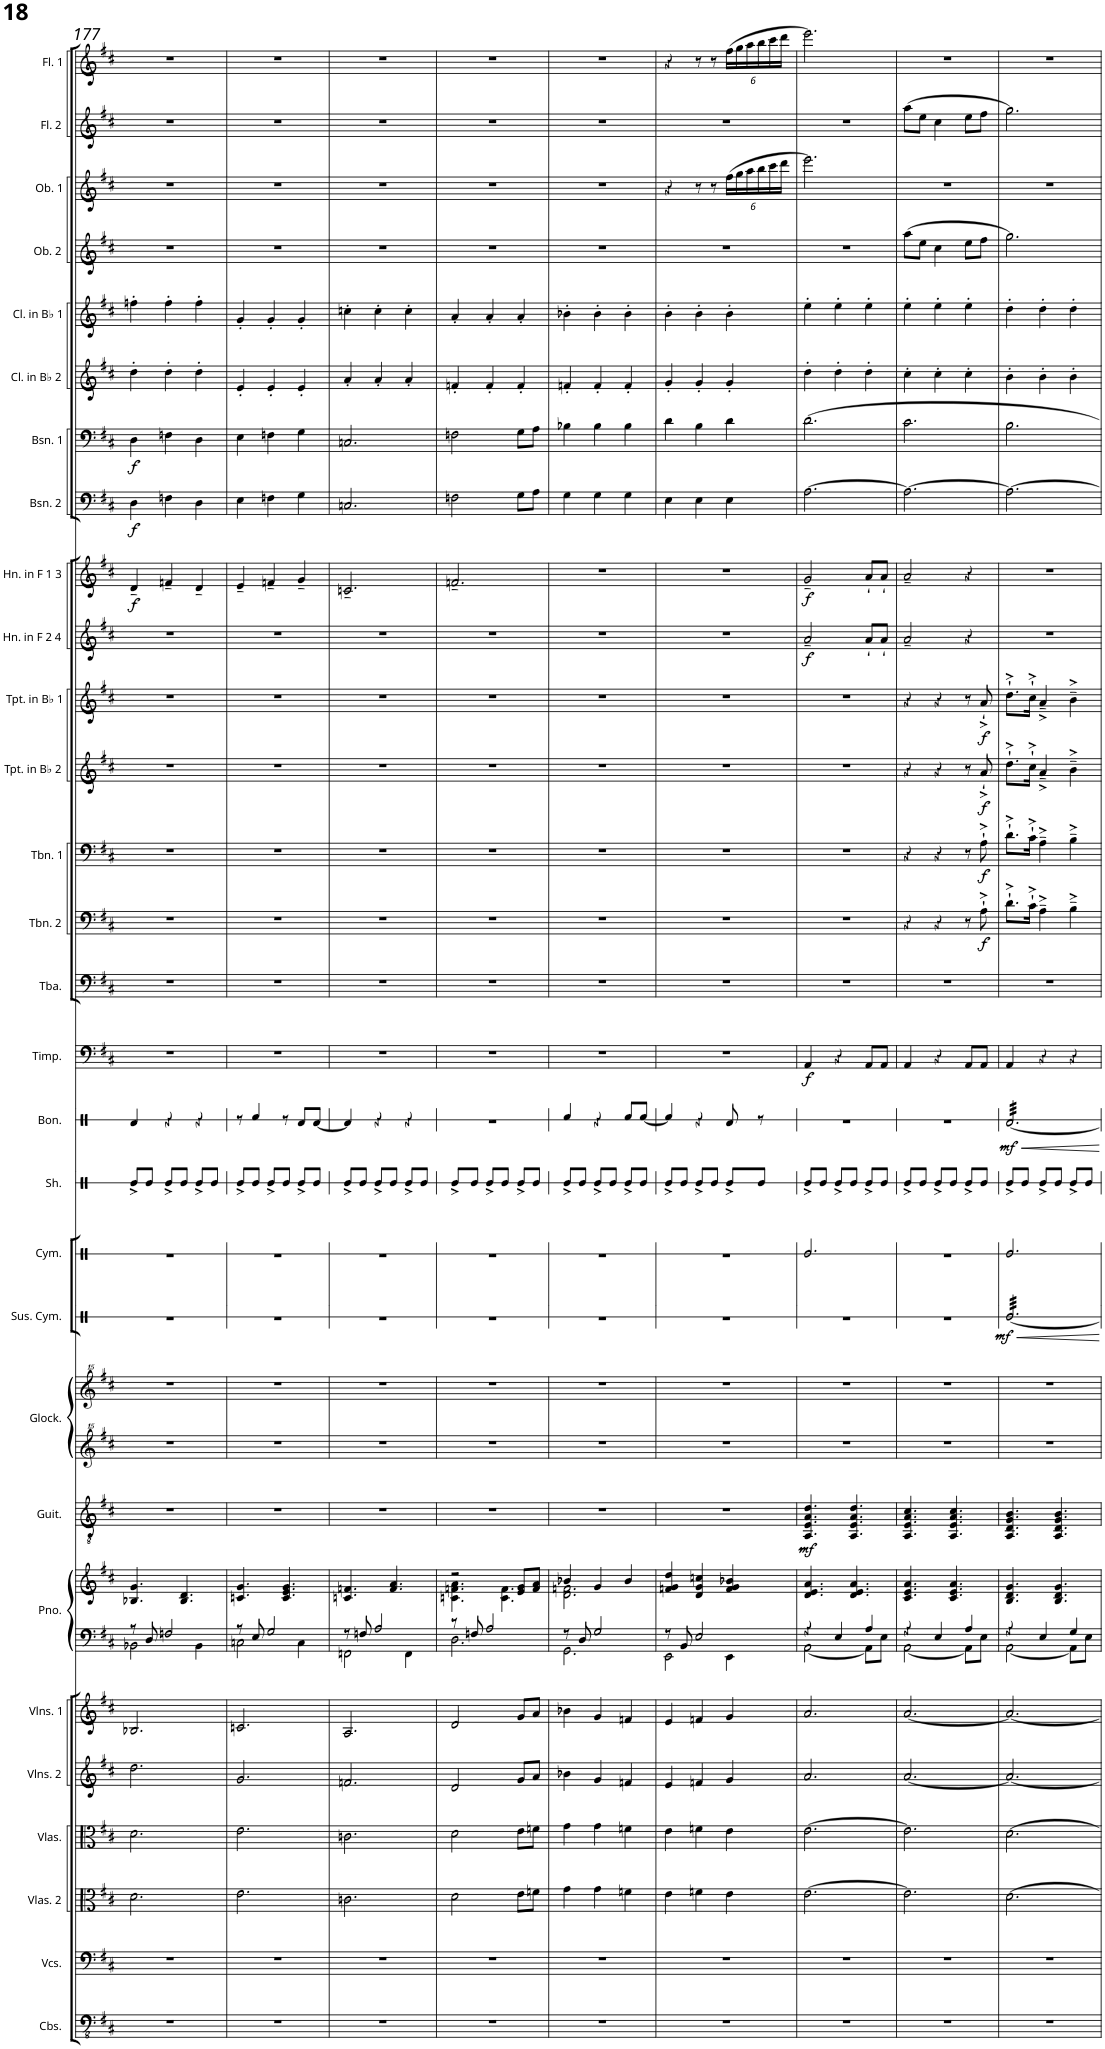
**kern	**kern	**kern	**kern	**kern	**kern	**kern	**kern	**kern	**dynam	**kern	**kern	**kern	**dynam	**kern	**kern	**kern	**dynam	**kern	**dynam	**kern	**kern	**dynam	**kern	**dynam	**kern	**dynam	**kern	**dynam	**kern	**dynam	**kern	**dynam	**kern	**dynam	**kern	**dynam	**kern	**kern	**kern	**kern	**kern	**kern
*part29	*part28	*part27	*part26	*part25	*part24	*part23	*part23	*part22	*part22	*part21	*part21	*part20	*part20	*part19	*part18	*part17	*part17	*part16	*part16	*part15	*part14	*part14	*part13	*part13	*part12	*part12	*part11	*part11	*part10	*part10	*part9	*part9	*part8	*part8	*part7	*part7	*part6	*part5	*part4	*part3	*part2	*part1
*staff31	*staff30	*staff29	*staff28	*staff27	*staff26	*staff25	*staff24	*staff23	*staff23	*staff22	*staff21	*staff20	*staff20	*staff19	*staff18	*staff17	*staff17	*staff16	*staff16	*staff15	*staff14	*staff14	*staff13	*staff13	*staff12	*staff12	*staff11	*staff11	*staff10	*staff10	*staff9	*staff9	*staff8	*staff8	*staff7	*staff7	*staff6	*staff5	*staff4	*staff3	*staff2	*staff1
*I"Contrabasses	*I"Violoncellos	*I"Violas 2	*I"Violas	*I"Violins 2	*I"Violins 1	*I"Piano	*	*I"Classical Guitar	*	*I"Glockenspiel	*	*I"Suspended Cymbal	*	*I"Cymbals	*I"Shaker	*I"Bongos	*	*I"Timpani	*	*I"Tuba	*I"Trombone 2	*	*I"Trombone 1	*	*I"Trumpet in Bb 2	*	*I"Trumpet in Bb 1	*	*I"Horn in F 2 &amp; 4	*	*I"Horn in F 1 &amp; 3	*	*I"Bassoon 2	*	*I"Bassoon 1	*	*I"Clarinet in Bb 2	*I"Clarinet in Bb 1	*I"Oboe 2	*I"Oboe 1	*I"Flute 2	*I"Flute 1
*I'Cbs.	*I'Vcs.	*I'Vlas. 2	*I'Vlas.	*I'Vlns. 2	*I'Vlns. 1	*I'Pno.	*	*I'Guit.	*	*I'Glock.	*	*I'Sus. Cym.	*	*I'Cym.	*I'Sh.	*I'Bon.	*	*I'Timp.	*	*I'Tba.	*I'Tbn. 2	*	*I'Tbn. 1	*	*I'Tpt. in Bb 2	*	*I'Tpt. in Bb 1	*	*I'Hn. in F 2 4	*	*I'Hn. in F 1 3	*	*I'Bsn. 2	*	*I'Bsn. 1	*	*I'Cl. in Bb 2	*I'Cl. in Bb 1	*I'Ob. 2	*I'Ob. 1	*I'Fl. 2	*I'Fl. 1
!!LO:PB:g=z
*clefFv4	*clefF4	*clefC3	*clefC3	*clefG2	*clefG2	*clefF4	*clefG2	*clefGv2	*	*clefG^^2	*clefG^^2	*clefX	*	*clefX	*clefX	*clefX	*	*clefF4	*	*clefF4	*clefF4	*	*clefF4	*	*clefG2	*	*clefG2	*	*clefG2	*	*clefG2	*	*clefF4	*	*clefF4	*	*clefG2	*clefG2	*clefG2	*clefG2	*clefG2	*clefG2
*	*	*	*	*	*	*	*	*	*	*	*	*	*	*	*	*	*	*	*	*	*	*	*	*	*Trd1c2	*	*Trd1c2	*	*Trd4c7	*	*Trd4c7	*	*	*	*	*	*Trd1c2	*Trd1c2	*	*	*	*
*k[f#c#]	*k[f#c#]	*k[f#c#]	*k[f#c#]	*k[f#c#]	*k[f#c#]	*k[f#c#]	*k[f#c#]	*k[f#c#]	*	*k[f#c#]	*k[f#c#]	*k[]	*	*k[]	*k[]	*k[]	*	*k[f#c#]	*	*k[f#c#]	*k[f#c#]	*	*k[f#c#]	*	*k[f#c#]	*	*k[f#c#]	*	*k[f#c#]	*	*k[f#c#]	*	*k[f#c#]	*	*k[f#c#]	*	*k[f#c#]	*k[f#c#]	*k[f#c#]	*k[f#c#]	*k[f#c#]	*k[f#c#]
*M3/4	*M3/4	*M3/4	*M3/4	*M3/4	*M3/4	*M3/4	*M3/4	*M3/4	*	*M3/4	*M3/4	*M3/4	*	*M3/4	*M3/4	*M3/4	*	*M3/4	*	*M3/4	*M3/4	*	*M3/4	*	*M3/4	*	*M3/4	*	*M3/4	*	*M3/4	*	*M3/4	*	*M3/4	*	*M3/4	*M3/4	*M3/4	*M3/4	*M3/4	*M3/4
=177	=177	=177	=177	=177	=177	=177	=177	=177	=177	=177	=177	=177	=177	=177	=177	=177	=177	=177	=177	=177	=177	=177	=177	=177	=177	=177	=177	=177	=177	=177	=177	=177	=177	=177	=177	=177	=177	=177	=177	=177	=177	=177
*	*	*	*	*	*	*^	*	*	*	*	*	*	*	*	*	*	*	*	*	*	*	*	*	*	*	*	*	*	*	*	*	*	*	*	*	*	*	*	*	*	*	*
!	!	!	!	!	!	!	!	!	!	!	!	!	!	!	!	!	!	!	!	!	!	!	!	!	!	!	!	!	!	!	!	!	!LO:DY:b	!	!LO:DY:b	!	!LO:DY:b	!	!	!	!	!	!
2.r	2.r	2.d\	2.d\	2.dd\	2.B-X/	8r	2BB-X\	4.B-X/ 4.g/	2.r	.	2.r	2.r	2.r	.	2.r	8Re^/L	4Rd/	.	2.r	.	2.r	2.r	.	2.r	.	2.r	.	2.r	.	2.r	.	4d~/	f	4D\	f	4D\	f	4dd'\	4ffn'\	2.r	2.r	2.r	2.r
.	.	.	.	.	.	8D/	.	.	.	.	.	.	.	.	.	8Re/J	.	.	.	.	.	.	.	.	.	.	.	.	.	.	.	.	.	.	.	.	.	.	.	.	.	.	.
.	.	.	.	.	.	2Fn/	.	.	.	.	.	.	.	.	.	8Re^/L	4r	.	.	.	.	.	.	.	.	.	.	.	.	.	.	4fn~/	.	4Fn\	.	4Fn\	.	4dd'\	4ff'\	.	.	.	.
.	.	.	.	.	.	.	.	4.B-/ 4.d/	.	.	.	.	.	.	.	8Re/J	.	.	.	.	.	.	.	.	.	.	.	.	.	.	.	.	.	.	.	.	.	.	.	.	.	.	.
.	.	.	.	.	.	.	4BB-\	.	.	.	.	.	.	.	.	8Re^/L	4r	.	.	.	.	.	.	.	.	.	.	.	.	.	.	4d~/	.	4D\	.	4D\	.	4dd'\	4ff'\	.	.	.	.
.	.	.	.	.	.	.	.	.	.	.	.	.	.	.	.	8Re/J	.	.	.	.	.	.	.	.	.	.	.	.	.	.	.	.	.	.	.	.	.	.	.	.	.	.	.
=178	=178	=178	=178	=178	=178	=178	=178	=178	=178	=178	=178	=178	=178	=178	=178	=178	=178	=178	=178	=178	=178	=178	=178	=178	=178	=178	=178	=178	=178	=178	=178	=178	=178	=178	=178	=178	=178	=178	=178	=178	=178	=178	=178
2.r	2.r	2.e\	2.e\	2.g/	2.cn/	8r	2Cn\	4.cn/ 4.g/	2.r	.	2.r	2.r	2.r	.	2.r	8Re^/L	8r	.	2.r	.	2.r	2.r	.	2.r	.	2.r	.	2.r	.	2.r	.	4e~/	.	4E\	.	4E\	.	4e'/	4g'/	2.r	2.r	2.r	2.r
.	.	.	.	.	.	8E/	.	.	.	.	.	.	.	.	.	8Re/J	4Rf/	.	.	.	.	.	.	.	.	.	.	.	.	.	.	.	.	.	.	.	.	.	.	.	.	.	.
.	.	.	.	.	.	2G/	.	.	.	.	.	.	.	.	.	8Re^/L	.	.	.	.	.	.	.	.	.	.	.	.	.	.	.	4fn~/	.	4Fn\	.	4Fn\	.	4e'/	4g'/	.	.	.	.
.	.	.	.	.	.	.	.	4.c/ 4.e/ 4.g/	.	.	.	.	.	.	.	8Re/J	8r	.	.	.	.	.	.	.	.	.	.	.	.	.	.	.	.	.	.	.	.	.	.	.	.	.	.
.	.	.	.	.	.	.	4C\	.	.	.	.	.	.	.	.	8Re^/L	8Rd/L	.	.	.	.	.	.	.	.	.	.	.	.	.	.	4g~/	.	4G\	.	4G\	.	4e'/	4g'/	.	.	.	.
.	.	.	.	.	.	.	.	.	.	.	.	.	.	.	.	8Re/J	[8Rd/J	.	.	.	.	.	.	.	.	.	.	.	.	.	.	.	.	.	.	.	.	.	.	.	.	.	.
=179	=179	=179	=179	=179	=179	=179	=179	=179	=179	=179	=179	=179	=179	=179	=179	=179	=179	=179	=179	=179	=179	=179	=179	=179	=179	=179	=179	=179	=179	=179	=179	=179	=179	=179	=179	=179	=179	=179	=179	=179	=179	=179	=179
2.r	2.r	2.cn\	2.cn\	2.fn/	2.A/	8r	2FFn\	4.cn/ 4.fn/	2.r	.	2.r	2.r	2.r	.	2.r	8Re^/L	4Rd/]	.	2.r	.	2.r	2.r	.	2.r	.	2.r	.	2.r	.	2.r	.	2.cn~/	.	2.Cn/	.	2.Cn/	.	4a'/	4ccn'\	2.r	2.r	2.r	2.r
.	.	.	.	.	.	8Fn/	.	.	.	.	.	.	.	.	.	8Re/J	.	.	.	.	.	.	.	.	.	.	.	.	.	.	.	.	.	.	.	.	.	.	.	.	.	.	.
.	.	.	.	.	.	2A/	.	.	.	.	.	.	.	.	.	8Re^/L	4r	.	.	.	.	.	.	.	.	.	.	.	.	.	.	.	.	.	.	.	.	4a'/	4cc'\	.	.	.	.
.	.	.	.	.	.	.	.	4.f/ 4.a/	.	.	.	.	.	.	.	8Re/J	.	.	.	.	.	.	.	.	.	.	.	.	.	.	.	.	.	.	.	.	.	.	.	.	.	.	.
.	.	.	.	.	.	.	4FF\	.	.	.	.	.	.	.	.	8Re^/L	4r	.	.	.	.	.	.	.	.	.	.	.	.	.	.	.	.	.	.	.	.	4a'/	4cc'\	.	.	.	.
.	.	.	.	.	.	.	.	.	.	.	.	.	.	.	.	8Re/J	.	.	.	.	.	.	.	.	.	.	.	.	.	.	.	.	.	.	.	.	.	.	.	.	.	.	.
=180	=180	=180	=180	=180	=180	=180	=180	=180	=180	=180	=180	=180	=180	=180	=180	=180	=180	=180	=180	=180	=180	=180	=180	=180	=180	=180	=180	=180	=180	=180	=180	=180	=180	=180	=180	=180	=180	=180	=180	=180	=180	=180	=180
*	*	*	*	*	*	*	*	*^	*	*	*	*	*	*	*	*	*	*	*	*	*	*	*	*	*	*	*	*	*	*	*	*	*	*	*	*	*	*	*	*	*	*	*
2.r	2.r	2d\	2d\	2d/	2d/	8r	2.D\	2r	4.cn\ 4.fn\ 4.a\	2.r	.	2.r	2.r	2.r	.	2.r	8Re^/L	2.r	.	2.r	.	2.r	2.r	.	2.r	.	2.r	.	2.r	.	2.r	.	2.fn~/	.	2Fn\	.	2Fn\	.	4fn'/	4a'/	2.r	2.r	2.r	2.r
.	.	.	.	.	.	8Fn/	.	.	.	.	.	.	.	.	.	.	8Re/J	.	.	.	.	.	.	.	.	.	.	.	.	.	.	.	.	.	.	.	.	.	.	.	.	.	.	.
.	.	.	.	.	.	2A/	.	.	.	.	.	.	.	.	.	.	8Re^/L	.	.	.	.	.	.	.	.	.	.	.	.	.	.	.	.	.	.	.	.	.	4f'/	4a'/	.	.	.	.
.	.	.	.	.	.	.	.	.	4.c\ 4.f\	.	.	.	.	.	.	.	8Re/J	.	.	.	.	.	.	.	.	.	.	.	.	.	.	.	.	.	.	.	.	.	.	.	.	.	.	.
.	.	8e\L	8e\L	8g/L	8g/L	.	.	8e/ 8g/L	.	.	.	.	.	.	.	.	8Re^/L	.	.	.	.	.	.	.	.	.	.	.	.	.	.	.	.	.	8G\L	.	8G\L	.	4f'/	4a'/	.	.	.	.
.	.	8fn\J	8fn\J	8a/J	8a/J	.	.	8f/ 8a/J	.	.	.	.	.	.	.	.	8Re/J	.	.	.	.	.	.	.	.	.	.	.	.	.	.	.	.	.	8A\J	.	8A\J	.	.	.	.	.	.	.
=181	=181	=181	=181	=181	=181	=181	=181	=181	=181	=181	=181	=181	=181	=181	=181	=181	=181	=181	=181	=181	=181	=181	=181	=181	=181	=181	=181	=181	=181	=181	=181	=181	=181	=181	=181	=181	=181	=181	=181	=181	=181	=181	=181	=181
2.r	2.r	4g\	4g\	4b-X\	4b-X\	8r	2.GG\	4b-X/	2.d\ 2.fn\	2.r	.	2.r	2.r	2.r	.	2.r	8Re^/L	4Rf/	.	2.r	.	2.r	2.r	.	2.r	.	2.r	.	2.r	.	2.r	.	2.r	.	4G\	.	4B-X\	.	4fn'/	4b-X'\	2.r	2.r	2.r	2.r
.	.	.	.	.	.	8D/	.	.	.	.	.	.	.	.	.	.	8Re/J	.	.	.	.	.	.	.	.	.	.	.	.	.	.	.	.	.	.	.	.	.	.	.	.	.	.	.
.	.	4g\	4g\	4g/	4g/	2G/	.	4g/	.	.	.	.	.	.	.	.	8Re^/L	4r	.	.	.	.	.	.	.	.	.	.	.	.	.	.	.	.	4G\	.	4B-\	.	4f'/	4b-'\	.	.	.	.
.	.	.	.	.	.	.	.	.	.	.	.	.	.	.	.	.	8Re/J	.	.	.	.	.	.	.	.	.	.	.	.	.	.	.	.	.	.	.	.	.	.	.	.	.	.	.
.	.	4fn\	4fn\	4fn/	4fn/	.	.	4b-/	.	.	.	.	.	.	.	.	8Re^/L	8Rf/L	.	.	.	.	.	.	.	.	.	.	.	.	.	.	.	.	4G\	.	4B-\	.	4f'/	4b-'\	.	.	.	.
.	.	.	.	.	.	.	.	.	.	.	.	.	.	.	.	.	8Re/J	[8Rf/J	.	.	.	.	.	.	.	.	.	.	.	.	.	.	.	.	.	.	.	.	.	.	.	.	.	.
*	*	*	*	*	*	*	*	*v	*v	*	*	*	*	*	*	*	*	*	*	*	*	*	*	*	*	*	*	*	*	*	*	*	*	*	*	*	*	*	*	*	*	*	*	*
=182	=182	=182	=182	=182	=182	=182	=182	=182	=182	=182	=182	=182	=182	=182	=182	=182	=182	=182	=182	=182	=182	=182	=182	=182	=182	=182	=182	=182	=182	=182	=182	=182	=182	=182	=182	=182	=182	=182	=182	=182	=182	=182	=182
2.r	2.r	4e\	4e\	4e/	4e/	8r	2EE\	4fn/ 4g/ 4dd/	2.r	.	2.r	2.r	2.r	.	2.r	8Re^/L	4Rf/]	.	2.r	.	2.r	2.r	.	2.r	.	2.r	.	2.r	.	2.r	.	2.r	.	4E\	.	4d\	.	4g'/	4b'\	2.r	4r	2.r	4r
.	.	.	.	.	.	8BB/	.	.	.	.	.	.	.	.	.	8Re/J	.	.	.	.	.	.	.	.	.	.	.	.	.	.	.	.	.	.	.	.	.	.	.	.	.	.	.
.	.	4fn\	4fn\	4fn/	4fn/	2E/	.	4d/ 4g/ 4ccn/	.	.	.	.	.	.	.	8Re^/L	4r	.	.	.	.	.	.	.	.	.	.	.	.	.	.	.	.	4E\	.	4B\	.	4g'/	4b'\	.	8r	.	8r
.	.	.	.	.	.	.	.	.	.	.	.	.	.	.	.	8Re/J	.	.	.	.	.	.	.	.	.	.	.	.	.	.	.	.	.	.	.	.	.	.	.	.	8r	.	8r
*	*	*	*	*	*	*	*	*	*	*	*	*	*	*	*	*	*	*	*	*	*	*	*	*	*	*	*	*	*	*	*	*	*	*	*	*	*	*	*	*	*Xbrackettup	*	*Xbrackettup
.	.	4e\	4e\	4g/	4g/	.	4EE\	4f/ 4g/ 4b-X/	.	.	.	.	.	.	.	8Re^/L	8Rd/	.	.	.	.	.	.	.	.	.	.	.	.	.	.	.	.	4E\	.	4d\	.	4g'/	4b'\	.	(24ff#\LL	.	(24ff#\LL
.	.	.	.	.	.	.	.	.	.	.	.	.	.	.	.	.	.	.	.	.	.	.	.	.	.	.	.	.	.	.	.	.	.	.	.	.	.	.	.	.	24gg\	.	24gg\
.	.	.	.	.	.	.	.	.	.	.	.	.	.	.	.	.	.	.	.	.	.	.	.	.	.	.	.	.	.	.	.	.	.	.	.	.	.	.	.	.	24aa\	.	24aa\
.	.	.	.	.	.	.	.	.	.	.	.	.	.	.	.	8Re/J	8r	.	.	.	.	.	.	.	.	.	.	.	.	.	.	.	.	.	.	.	.	.	.	.	24bb\	.	24bb\
.	.	.	.	.	.	.	.	.	.	.	.	.	.	.	.	.	.	.	.	.	.	.	.	.	.	.	.	.	.	.	.	.	.	.	.	.	.	.	.	.	24ccc#\	.	24ccc#\
.	.	.	.	.	.	.	.	.	.	.	.	.	.	.	.	.	.	.	.	.	.	.	.	.	.	.	.	.	.	.	.	.	.	.	.	.	.	.	.	.	24ddd\JJ	.	24ddd\JJ
=183	=183	=183	=183	=183	=183	=183	=183	=183	=183	=183	=183	=183	=183	=183	=183	=183	=183	=183	=183	=183	=183	=183	=183	=183	=183	=183	=183	=183	=183	=183	=183	=183	=183	=183	=183	=183	=183	=183	=183	=183	=183	=183	=183
!	!	!	!	!	!	!	!	!	!	!LO:DY:b	!	!	!	!	!	!	!	!	!	!LO:DY:b	!	!	!	!	!	!	!	!	!	!	!LO:DY:b	!	!LO:DY:b	!	!	!	!	!	!	!	!	!	!
2.r	2.r	[2.e\	[2.e\	2.a/	2.a/	4r	[2AA\	4.d/ 4.e/ 4.a/	4.AA/ 4.E/ 4.A/ 4.d/	mf	2.r	2.r	2.r	.	2.Re/	8Re^/L	2.r	.	4AA/	f	2.r	2.r	.	2.r	.	2.r	.	2.r	.	2a~/	f	2g~/	f	[2.A\	.	2.d\	.	4dd'\	4ee'\	2.r	2.eee\)	2.r	2.eee\)
.	.	.	.	.	.	.	.	.	.	.	.	.	.	.	.	8Re/J	.	.	.	.	.	.	.	.	.	.	.	.	.	.	.	.	.	.	.	.	.	.	.	.	.	.	.
.	.	.	.	.	.	4E/	.	.	.	.	.	.	.	.	.	8Re^/L	.	.	4r	.	.	.	.	.	.	.	.	.	.	.	.	.	.	.	.	.	.	4dd'\	4ee'\	.	.	.	.
.	.	.	.	.	.	.	.	4.d/ 4.e/ 4.a/	4.AA/ 4.E/ 4.A/ 4.d/	.	.	.	.	.	.	8Re/J	.	.	.	.	.	.	.	.	.	.	.	.	.	.	.	.	.	.	.	.	.	.	.	.	.	.	.
.	.	.	.	.	.	4A/	8AA\L]	.	.	.	.	.	.	.	.	8Re^/L	.	.	8AA/L	.	.	.	.	.	.	.	.	.	.	8a`/L	.	8a`/L	.	.	.	.	.	4dd'\	4ee'\	.	.	.	.
.	.	.	.	.	.	.	8E\J	.	.	.	.	.	.	.	.	8Re/J	.	.	8AA/J	.	.	.	.	.	.	.	.	.	.	8a`/J	.	8a`/J	.	.	.	.	.	.	.	.	.	.	.
=184	=184	=184	=184	=184	=184	=184	=184	=184	=184	=184	=184	=184	=184	=184	=184	=184	=184	=184	=184	=184	=184	=184	=184	=184	=184	=184	=184	=184	=184	=184	=184	=184	=184	=184	=184	=184	=184	=184	=184	=184	=184	=184	=184
2.r	2.r	2.e\]	2.e\]	[2.a/	[2.a/	4r	[2AA\	4.c#/ 4.e/ 4.a/	4.AA/ 4.E/ 4.A/ 4.c#/	.	2.r	2.r	2.r	.	2.r	8Re^/L	2.r	.	4AA/	.	2.r	4r	.	4r	.	4r	.	4r	.	2a~/	.	2a~/	.	2.A\_	.	2.c#\	.	4cc#'\	4ee'\	(8aa\L	2.r	(8aa\L	2.r
.	.	.	.	.	.	.	.	.	.	.	.	.	.	.	.	8Re/J	.	.	.	.	.	.	.	.	.	.	.	.	.	.	.	.	.	.	.	.	.	.	.	8ee\J	.	8ee\J	.
.	.	.	.	.	.	4E/	.	.	.	.	.	.	.	.	.	8Re^/L	.	.	4r	.	.	4r	.	4r	.	4r	.	4r	.	.	.	.	.	.	.	.	.	4cc#'\	4ee'\	4cc#\	.	4cc#\	.
.	.	.	.	.	.	.	.	4.c#/ 4.e/ 4.a/	4.AA/ 4.E/ 4.A/ 4.c#/	.	.	.	.	.	.	8Re/J	.	.	.	.	.	.	.	.	.	.	.	.	.	.	.	.	.	.	.	.	.	.	.	.	.	.	.
.	.	.	.	.	.	4A/	8AA\L]	.	.	.	.	.	.	.	.	8Re^/L	.	.	8AA/L	.	.	8r	.	8r	.	8r	.	8r	.	4r	.	4r	.	.	.	.	.	4cc#'\	4ee'\	8ee\L	.	8ee\L	.
!	!	!	!	!	!	!	!	!	!	!	!	!	!	!	!	!	!	!	!	!	!	!	!LO:DY:b	!	!LO:DY:b	!	!LO:DY:b	!	!LO:DY:b	!	!	!	!	!	!	!	!	!	!	!	!	!	!
.	.	.	.	.	.	.	8E\J	.	.	.	.	.	.	.	.	8Re/J	.	.	8AA/J	.	.	8A`^\	f	8A`^\	f	8a`^/	f	8a`^/	f	.	.	.	.	.	.	.	.	.	.	8ff#\J	.	8ff#\J	.
=185	=185	=185	=185	=185	=185	=185	=185	=185	=185	=185	=185	=185	=185	=185	=185	=185	=185	=185	=185	=185	=185	=185	=185	=185	=185	=185	=185	=185	=185	=185	=185	=185	=185	=185	=185	=185	=185	=185	=185	=185	=185	=185	=185
!	!	!	!	!	!	!	!	!	!	!	!	!	!	!LO:DY:b	!	!	!	!LO:DY:b	!	!	!	!	!	!	!	!	!	!	!	!	!	!	!	!	!	!	!	!	!	!	!	!	!
*	*	*	*	*	*	*	*	*	*	*	*	*	*tremolo	*	*	*	*	*	*	*	*	*	*	*	*	*	*	*	*	*	*	*	*	*	*	*	*	*	*	*	*	*	*
*	*	*	*	*	*	*	*	*	*	*	*	*	*	*	*	*	*tremolo	*	*	*	*	*	*	*	*	*	*	*	*	*	*	*	*	*	*	*	*	*	*	*	*	*	*
2.r	2.r	2.d\	2.d\	2.a/_	2.a/_	4r	[2AA\	4.B/ 4.d/ 4.g/	4.AA/ 4.D/ 4.G/ 4.B/	.	2.r	2.r	[32Re/LLL	mf	2.Re/	8Re^/L	[32Rd/LLL	mf	4AA/	.	2.r	8.d`^\L	.	8.d`^\L	.	8.dd`^\L	.	8.dd`^\L	.	2.r	.	2.r	.	2.A\_	.	2.B\	.	4b'\	4dd'\	2.gg\)	2.r	2.gg\)	2.r
.	.	.	.	.	.	.	.	.	.	.	.	.	32Re/	.	.	.	32Rd/	.	.	.	.	.	.	.	.	.	.	.	.	.	.	.	.	.	.	.	.	.	.	.	.	.	.
.	.	.	.	.	.	.	.	.	.	.	.	.	32Re/	.	.	.	32Rd/	.	.	.	.	.	.	.	.	.	.	.	.	.	.	.	.	.	.	.	.	.	.	.	.	.	.
.	.	.	.	.	.	.	.	.	.	.	.	.	32Re/	.	.	.	32Rd/	.	.	.	.	.	.	.	.	.	.	.	.	.	.	.	.	.	.	.	.	.	.	.	.	.	.
.	.	.	.	.	.	.	.	.	.	.	.	.	32Re/	.	.	8Re/J	32Rd/	.	.	.	.	.	.	.	.	.	.	.	.	.	.	.	.	.	.	.	.	.	.	.	.	.	.
.	.	.	.	.	.	.	.	.	.	.	.	.	32Re/	.	.	.	32Rd/	.	.	.	.	.	.	.	.	.	.	.	.	.	.	.	.	.	.	.	.	.	.	.	.	.	.
.	.	.	.	.	.	.	.	.	.	.	.	.	32Re/	.	.	.	32Rd/	.	.	.	.	16c#`^\Jk	.	16c#`^\Jk	.	16cc#`^\Jk	.	16cc#`^\Jk	.	.	.	.	.	.	.	.	.	.	.	.	.	.	.
.	.	.	.	.	.	.	.	.	.	.	.	.	32Re/	.	.	.	32Rd/	.	.	.	.	.	.	.	.	.	.	.	.	.	.	.	.	.	.	.	.	.	.	.	.	.	.
.	.	.	.	.	.	4E/	.	.	.	.	.	.	32Re/	.	.	8Re^/L	32Rd/	.	4r	.	.	4A~^\	.	4A~^\	.	4a~^/	.	4a~^/	.	.	.	.	.	.	.	.	.	4b'\	4dd'\	.	.	.	.
.	.	.	.	.	.	.	.	.	.	.	.	.	32Re/	.	.	.	32Rd/	.	.	.	.	.	.	.	.	.	.	.	.	.	.	.	.	.	.	.	.	.	.	.	.	.	.
.	.	.	.	.	.	.	.	.	.	.	.	.	32Re/	.	.	.	32Rd/	.	.	.	.	.	.	.	.	.	.	.	.	.	.	.	.	.	.	.	.	.	.	.	.	.	.
.	.	.	.	.	.	.	.	.	.	.	.	.	32Re/	.	.	.	32Rd/	.	.	.	.	.	.	.	.	.	.	.	.	.	.	.	.	.	.	.	.	.	.	.	.	.	.
.	.	.	.	.	.	.	.	4.B/ 4.d/ 4.g/	4.AA/ 4.D/ 4.G/ 4.B/	.	.	.	32Re/	.	.	8Re/J	32Rd/	.	.	.	.	.	.	.	.	.	.	.	.	.	.	.	.	.	.	.	.	.	.	.	.	.	.
.	.	.	.	.	.	.	.	.	.	.	.	.	32Re/	.	.	.	32Rd/	.	.	.	.	.	.	.	.	.	.	.	.	.	.	.	.	.	.	.	.	.	.	.	.	.	.
.	.	.	.	.	.	.	.	.	.	.	.	.	32Re/	.	.	.	32Rd/	.	.	.	.	.	.	.	.	.	.	.	.	.	.	.	.	.	.	.	.	.	.	.	.	.	.
.	.	.	.	.	.	.	.	.	.	.	.	.	32Re/	.	.	.	32Rd/	.	.	.	.	.	.	.	.	.	.	.	.	.	.	.	.	.	.	.	.	.	.	.	.	.	.
.	.	.	.	.	.	4G/	8AA\L]	.	.	.	.	.	32Re/	.	.	8Re^/L	32Rd/	.	4r	.	.	4B~^\	.	4B~^\	.	4b~^\	.	4b~^\	.	.	.	.	.	.	.	.	.	4b'\	4dd'\	.	.	.	.
.	.	.	.	.	.	.	.	.	.	.	.	.	32Re/	.	.	.	32Rd/	.	.	.	.	.	.	.	.	.	.	.	.	.	.	.	.	.	.	.	.	.	.	.	.	.	.
.	.	.	.	.	.	.	.	.	.	.	.	.	32Re/	.	.	.	32Rd/	.	.	.	.	.	.	.	.	.	.	.	.	.	.	.	.	.	.	.	.	.	.	.	.	.	.
.	.	.	.	.	.	.	.	.	.	.	.	.	32Re/	.	.	.	32Rd/	.	.	.	.	.	.	.	.	.	.	.	.	.	.	.	.	.	.	.	.	.	.	.	.	.	.
.	.	.	.	.	.	.	8E\J	.	.	.	.	.	32Re/	.	.	8Re/J	32Rd/	.	.	.	.	.	.	.	.	.	.	.	.	.	.	.	.	.	.	.	.	.	.	.	.	.	.
.	.	.	.	.	.	.	.	.	.	.	.	.	32Re/	.	.	.	32Rd/	.	.	.	.	.	.	.	.	.	.	.	.	.	.	.	.	.	.	.	.	.	.	.	.	.	.
.	.	.	.	.	.	.	.	.	.	.	.	.	32Re/	.	.	.	32Rd/	.	.	.	.	.	.	.	.	.	.	.	.	.	.	.	.	.	.	.	.	.	.	.	.	.	.
.	.	.	.	.	.	.	.	.	.	.	.	.	32Re/JJJ	.	.	.	32Rd/JJJ	.	.	.	.	.	.	.	.	.	.	.	.	.	.	.	.	.	.	.	.	.	.	.	.	.	.
*	*	*	*	*	*	*	*	*	*	*	*	*	*	*	*	*	*Xtremolo	*	*	*	*	*	*	*	*	*	*	*	*	*	*	*	*	*	*	*	*	*	*	*	*	*	*
*	*	*	*	*	*	*	*	*	*	*	*	*	*Xtremolo	*	*	*	*	*	*	*	*	*	*	*	*	*	*	*	*	*	*	*	*	*	*	*	*	*	*	*	*	*	*
*	*	*	*	*	*	*v	*v	*	*	*	*	*	*	*	*	*	*	*	*	*	*	*	*	*	*	*	*	*	*	*	*	*	*	*	*	*	*	*	*	*	*	*	*
=	=	=	=	=	=	=	=	=	=	=	=	=	=	=	=	=	=	=	=	=	=	=	=	=	=	=	=	=	=	=	=	=	=	=	=	=	=	=	=	=	=	=
*-	*-	*-	*-	*-	*-	*-	*-	*-	*-	*-	*-	*-	*-	*-	*-	*-	*-	*-	*-	*-	*-	*-	*-	*-	*-	*-	*-	*-	*-	*-	*-	*-	*-	*-	*-	*-	*-	*-	*-	*-	*-	*-
